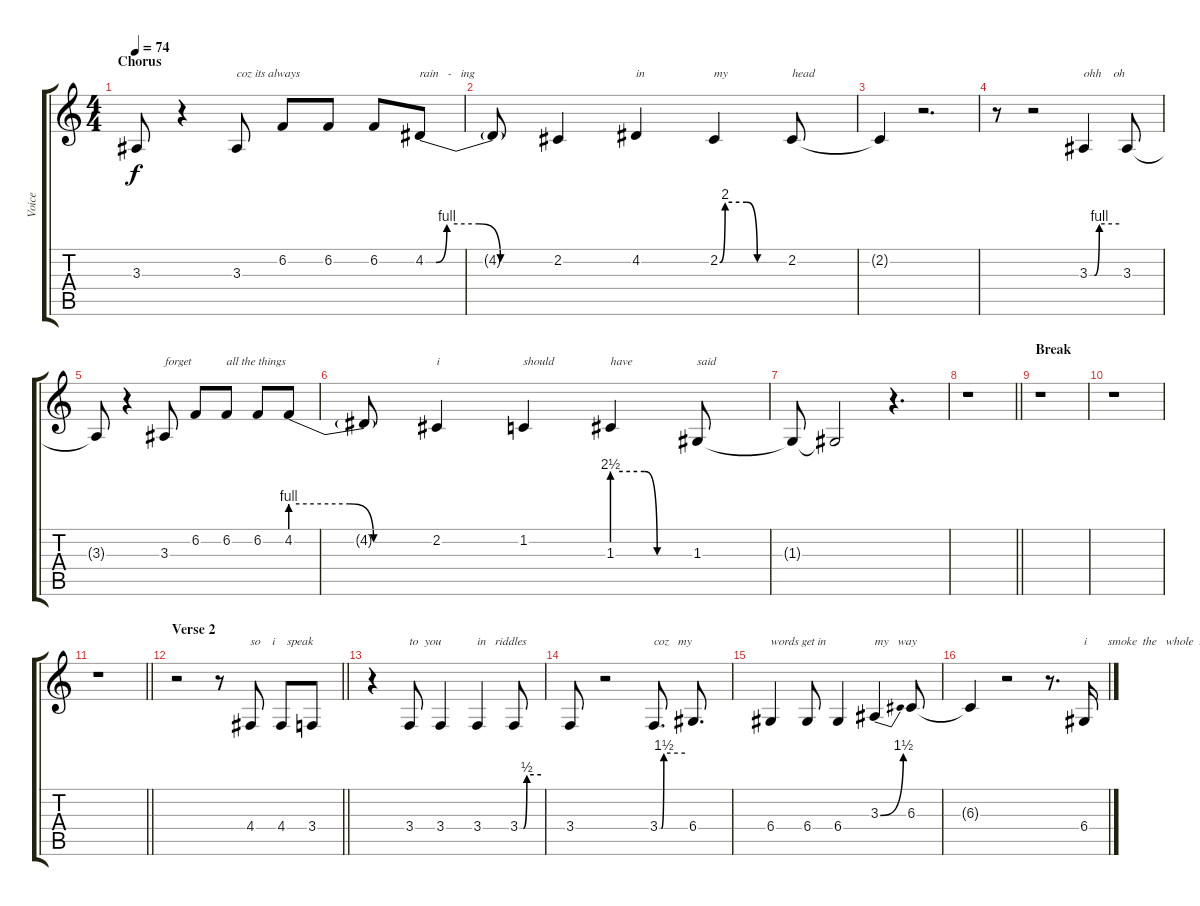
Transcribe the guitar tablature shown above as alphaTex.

\track ("Voice" "Voice") {instrument lead2sawtooth}
\staff {score tabs}
\tuning (E4 B3 G3 D3 A2 E2) {hide}
\ts (4 4)
\section ("" "Chorus")
\tempo 74
\clef g2
\ks c
3.3{t}.8{dy f} r.4 3.3.8{txt "coz its always"} 6.2.8 6.2.8 6.2.8 4.2{be (custom 0 0 5 0 10 4 25 4 35 0 60 0)}.8{txt "rain   -   ing"} |
4.2{t}.8 2.2.4 4.2.4{txt "in"} 2.2{be (custom 0 0 5 8 25 8 35 0 60 0)}.4{txt "my"} 2.2.8{txt "head"} |
2.2{t}.4 r.2{d} |
r.8 r.2 3.3{be (custom 0 0 10 0 20 4 60 4)}.4{txt "ohh    oh"} 3.3.8 |
3.3{t}.8 r.4 3.3.8{txt "forget"} 6.2.8 6.2.8{txt "all the things"} 6.2.8 4.2{be (custom 0 4 25 4 35 0 60 0)}.8 |
4.2{t}.8 2.2.4{txt "i"} 1.2.4{txt "should"} 1.3{be (custom 0 10 25 10 35 0 60 0)}.4{txt "have"} 1.3.8{txt "said"} |
1.3{t}.8 1.3{t}.2 r.4{d} |
\barLineRight lightlight
r.1 |
\section ("" "Break")
r.1 |
r.1 |
\barLineRight lightlight
r.1 |
\section ("" "Verse 2")
\barLineRight lightlight
r.2 r.8 4.4.8{txt "so    i    speak"} 4.4.8 3.4.8 |
r.4 3.4.8{txt "to  you"} 3.4.4 3.4.4{txt "in   riddles"} 3.4{be (custom 0 0 10 0 20 2 60 2)}.8 |
3.4.8 r.2 3.4{be (custom 0 0 4 0 10 6 60 6)}.8{d txt "coz   my"} 6.4.8{d} |
6.4.4{txt "words get in"} 6.4.8 6.4.4 3.3{be (bend 0 0 60 6)}.4{txt "my   way"} 6.3.8 |
6.3{t}.4 r.2 r.8{d} 6.4.16{txt "i       smoke  the   whole  thing"}
